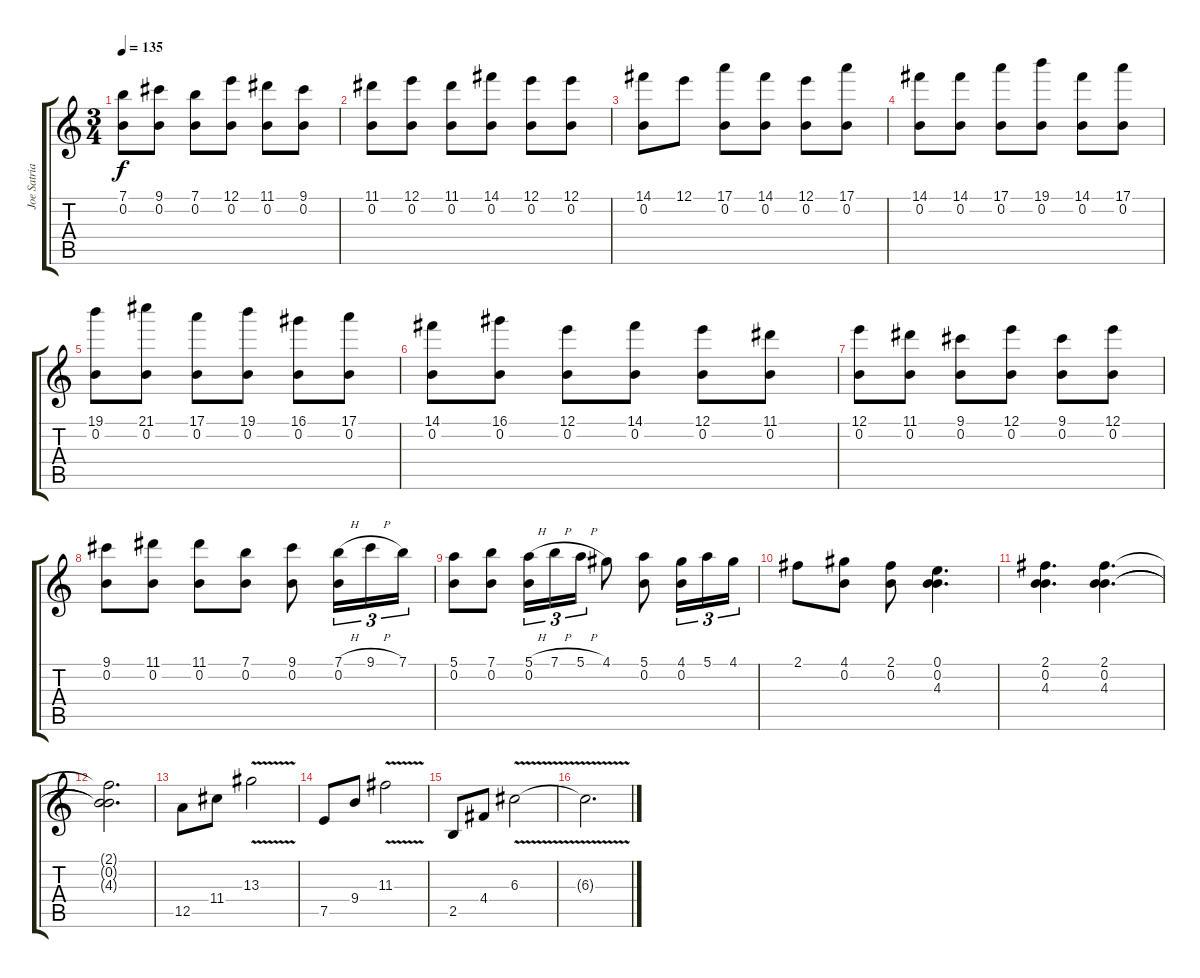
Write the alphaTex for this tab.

\track ("Joe Satriani" "Joe Satria") {instrument acousticguitarsteel}
\staff {score tabs}
\tuning (E4 B3 G3 D3 A2 E2) {hide}
\ts (3 4)
\tempo 135
\clef g2
\ks c
(7.1 0.2).8{dy f} (9.1 0.2).8 (7.1 0.2).8 (12.1 0.2).8 (11.1 0.2).8 (9.1 0.2).8 |
(11.1 0.2).8 (12.1 0.2).8 (11.1 0.2).8 (14.1 0.2).8 (12.1 0.2).8 (12.1 0.2).8 |
(14.1 0.2).8 12.1.8 (17.1 0.2).8 (14.1 0.2).8 (12.1 0.2).8 (17.1 0.2).8 |
(14.1 0.2).8 (14.1 0.2).8 (17.1 0.2).8 (19.1 0.2).8 (14.1 0.2).8 (17.1 0.2).8 |
(19.1 0.2).8 (21.1 0.2).8 (17.1 0.2).8 (19.1 0.2).8 (16.1 0.2).8 (17.1 0.2).8 |
(14.1 0.2).8 (16.1 0.2).8 (12.1 0.2).8 (14.1 0.2).8 (12.1 0.2).8 (11.1 0.2).8 |
(12.1 0.2).8 (11.1 0.2).8 (9.1 0.2).8 (12.1 0.2).8 (9.1 0.2).8 (12.1 0.2).8 |
(9.1 0.2).8 (11.1 0.2).8 (11.1 0.2).8 (7.1 0.2).8 (9.1 0.2).8 (7.1{h} 0.2).16{tu (3 2)} 9.1{h}.16{tu (3 2)} 7.1.16{tu (3 2)} |
(5.1 0.2).8 (7.1 0.2).8 (5.1{h} 0.2).16{tu (3 2)} 7.1{h}.16{tu (3 2)} 5.1{h}.16{tu (3 2)} 4.1.8 (5.1 0.2).8 (4.1 0.2).16{tu (3 2)} 5.1.16{tu (3 2)} 4.1.16{tu (3 2)} |
2.1.8 (4.1 0.2).8 (2.1 0.2).8 (0.1 0.2 4.3).4{d} |
(2.1 0.2 4.3).4{d} (2.1 0.2 4.3).4{d} |
(2.1{t} 0.2{t} 4.3{t}).2{d} |
12.5.8{instrument distortionguitar} 11.4.8 13.3{v}.2 |
7.5.8 9.4.8 11.3{v}.2 |
2.5.8 4.4.8 6.3{v}.2 |
6.3{t}.2{d}
